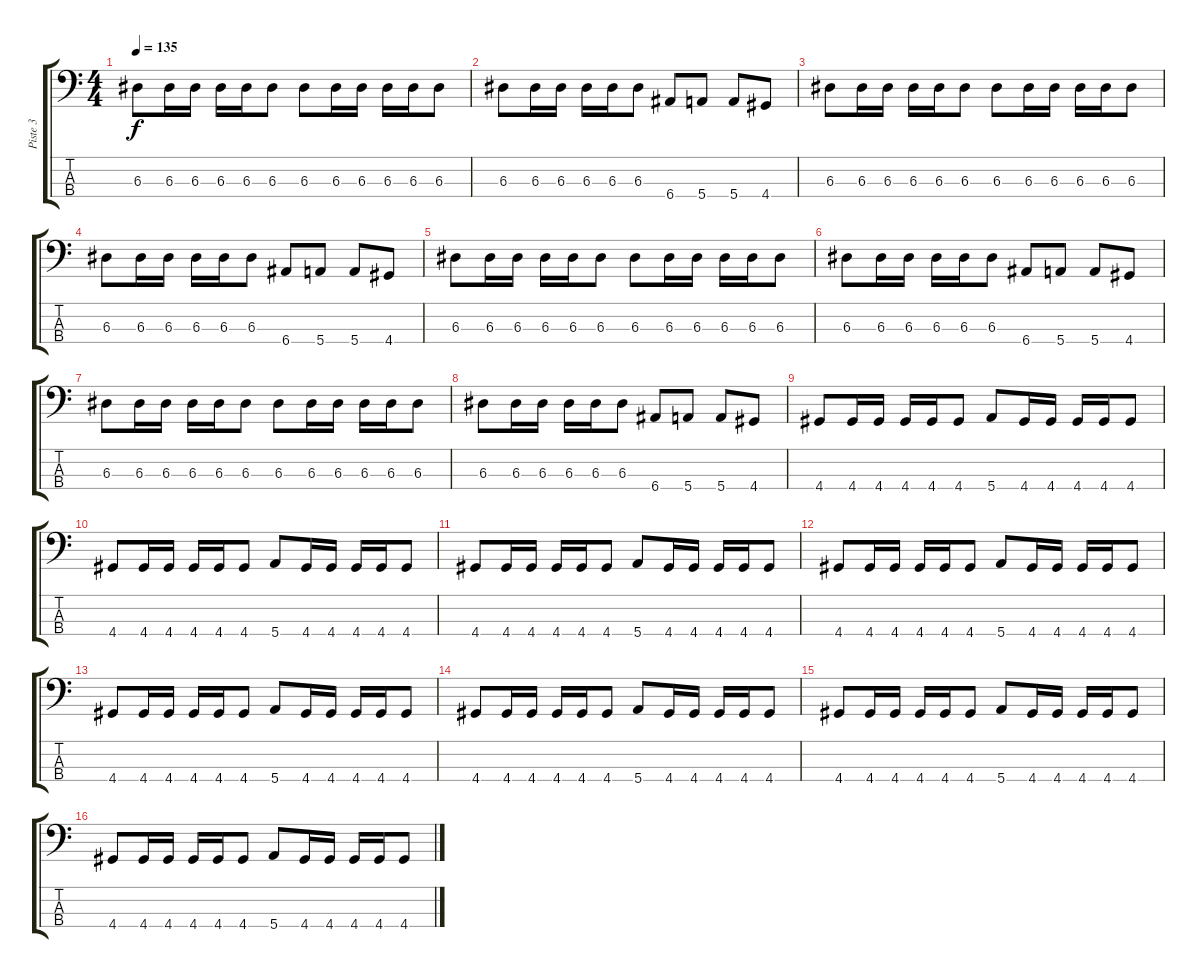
\track ("Piste 3" "Piste 3") {instrument electricbassfinger}
\staff {score tabs}
\tuning (G2 D2 A1 E1) {hide}
\ts (4 4)
\tempo 135
\clef f4
\ks c
6.3.8{dy f instrument electricbassfinger} 6.3.16 6.3.16 6.3.16 6.3.16 6.3.8 6.3.8 6.3.16 6.3.16 6.3.16 6.3.16 6.3.8 |
6.3.8 6.3.16 6.3.16 6.3.16 6.3.16 6.3.8 6.4.8 5.4.8 5.4.8 4.4.8 |
6.3.8 6.3.16 6.3.16 6.3.16 6.3.16 6.3.8 6.3.8 6.3.16 6.3.16 6.3.16 6.3.16 6.3.8 |
6.3.8 6.3.16 6.3.16 6.3.16 6.3.16 6.3.8 6.4.8 5.4.8 5.4.8 4.4.8 |
6.3.8 6.3.16 6.3.16 6.3.16 6.3.16 6.3.8 6.3.8 6.3.16 6.3.16 6.3.16 6.3.16 6.3.8 |
6.3.8 6.3.16 6.3.16 6.3.16 6.3.16 6.3.8 6.4.8 5.4.8 5.4.8 4.4.8 |
6.3.8 6.3.16 6.3.16 6.3.16 6.3.16 6.3.8 6.3.8 6.3.16 6.3.16 6.3.16 6.3.16 6.3.8 |
6.3.8 6.3.16 6.3.16 6.3.16 6.3.16 6.3.8 6.4.8 5.4.8 5.4.8 4.4.8 |
4.4.8 4.4.16 4.4.16 4.4.16 4.4.16 4.4.8 5.4.8 4.4.16 4.4.16 4.4.16 4.4.16 4.4.8 |
4.4.8 4.4.16 4.4.16 4.4.16 4.4.16 4.4.8 5.4.8 4.4.16 4.4.16 4.4.16 4.4.16 4.4.8 |
4.4.8 4.4.16 4.4.16 4.4.16 4.4.16 4.4.8 5.4.8 4.4.16 4.4.16 4.4.16 4.4.16 4.4.8 |
4.4.8 4.4.16 4.4.16 4.4.16 4.4.16 4.4.8 5.4.8 4.4.16 4.4.16 4.4.16 4.4.16 4.4.8 |
4.4.8 4.4.16 4.4.16 4.4.16 4.4.16 4.4.8 5.4.8 4.4.16 4.4.16 4.4.16 4.4.16 4.4.8 |
4.4.8 4.4.16 4.4.16 4.4.16 4.4.16 4.4.8 5.4.8 4.4.16 4.4.16 4.4.16 4.4.16 4.4.8 |
4.4.8 4.4.16 4.4.16 4.4.16 4.4.16 4.4.8 5.4.8 4.4.16 4.4.16 4.4.16 4.4.16 4.4.8 |
4.4.8 4.4.16 4.4.16 4.4.16 4.4.16 4.4.8 5.4.8 4.4.16 4.4.16 4.4.16 4.4.16 4.4.8
